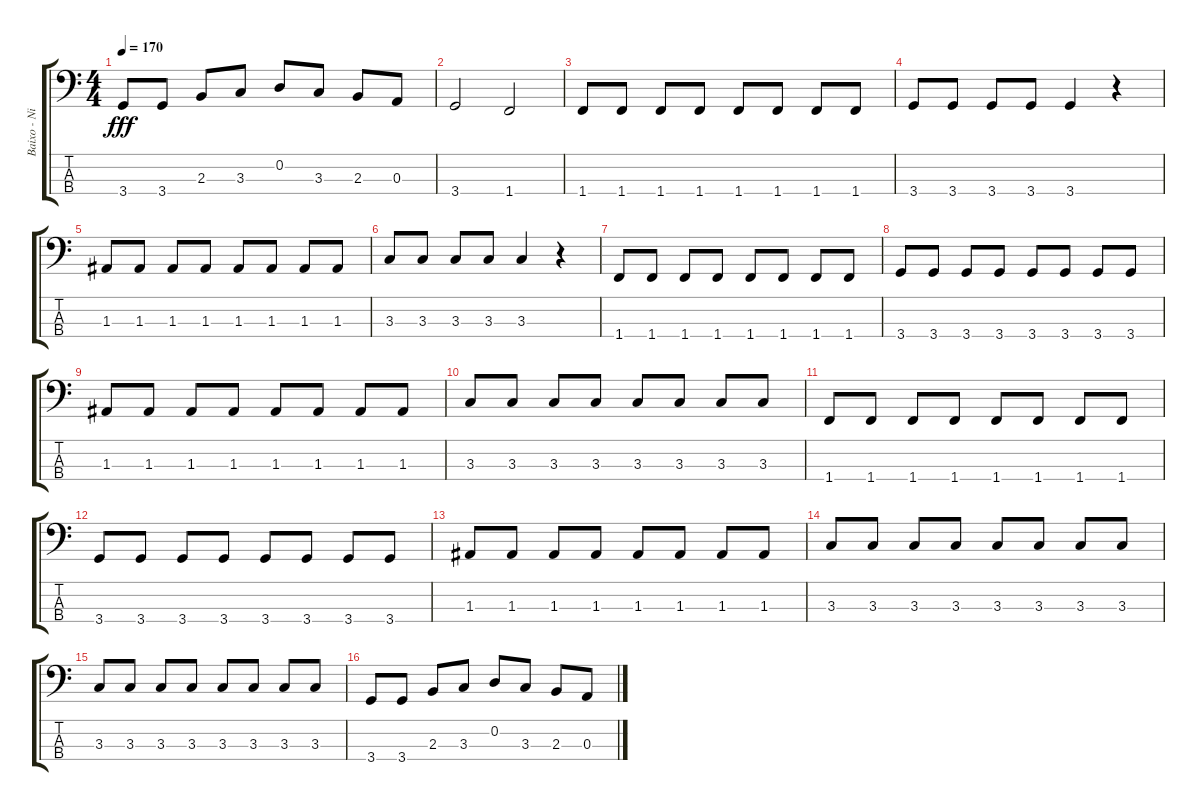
\track ("Baixo - Nikola" "Baixo - Ni") {instrument electricbasspick}
\staff {score tabs}
\tuning (G2 D2 A1 E1) {hide}
\ts (4 4)
\tempo 170
\clef f4
\ks c
3.4.8{dy fff} 3.4.8 2.3.8 3.3.8 0.2.8 3.3.8 2.3.8 0.3.8 |
3.4.2 1.4.2 |
1.4.8 1.4.8 1.4.8 1.4.8 1.4.8 1.4.8 1.4.8 1.4.8 |
3.4.8 3.4.8 3.4.8 3.4.8 3.4.4 r.4 |
1.3.8 1.3.8 1.3.8 1.3.8 1.3.8 1.3.8 1.3.8 1.3.8 |
3.3.8 3.3.8 3.3.8 3.3.8 3.3.4 r.4 |
1.4.8 1.4.8 1.4.8 1.4.8 1.4.8 1.4.8 1.4.8 1.4.8 |
3.4.8 3.4.8 3.4.8 3.4.8 3.4.8 3.4.8 3.4.8 3.4.8 |
1.3.8 1.3.8 1.3.8 1.3.8 1.3.8 1.3.8 1.3.8 1.3.8 |
3.3.8 3.3.8 3.3.8 3.3.8 3.3.8 3.3.8 3.3.8 3.3.8 |
1.4.8 1.4.8 1.4.8 1.4.8 1.4.8 1.4.8 1.4.8 1.4.8 |
3.4.8 3.4.8 3.4.8 3.4.8 3.4.8 3.4.8 3.4.8 3.4.8 |
1.3.8 1.3.8 1.3.8 1.3.8 1.3.8 1.3.8 1.3.8 1.3.8 |
3.3.8 3.3.8 3.3.8 3.3.8 3.3.8 3.3.8 3.3.8 3.3.8 |
3.3.8 3.3.8 3.3.8 3.3.8 3.3.8 3.3.8 3.3.8 3.3.8 |
3.4.8 3.4.8 2.3.8 3.3.8 0.2.8 3.3.8 2.3.8 0.3.8
